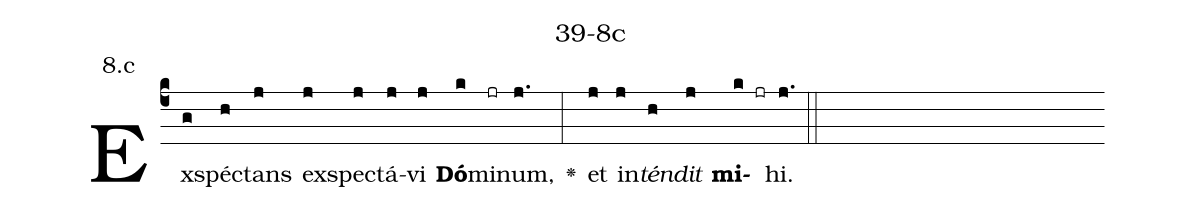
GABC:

name: 39-8c;
annotation: 8.c;
%%
(c4)Ex(g)spéc(h)tans(j) ex(j)spec(j)tá(j)vi(j) <b>Dó</b>(k)mi(jr)num,(j.) <v>\greheightstar</v>(:) et(j) in(j)<i>tén</i>(h)<i>dit</i>(j) <b>mi</b>(k jr)hi.(j.) (::)


%E(j) u(j) o(h) u(j) a(k) e.(j.) (::)
